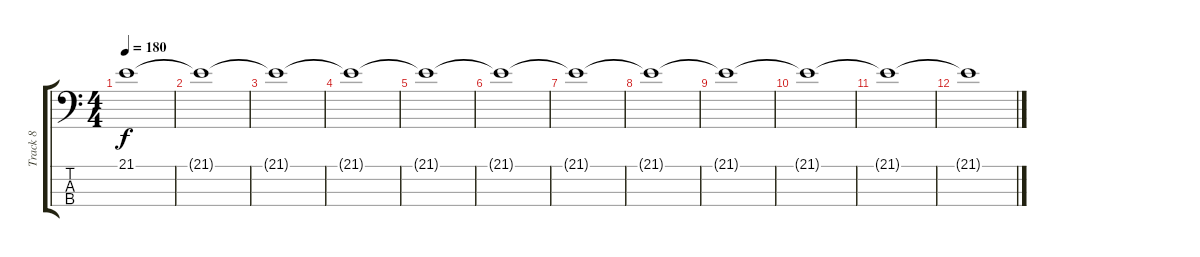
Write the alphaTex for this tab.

\track ("Track 8" "Track 8") {instrument synthbrass1}
\staff {score tabs}
\tuning (G2 D2 A1 E1) {hide}
\ts (4 4)
\tempo 180
\clef f4
\ks c
21.1{t}.1{dy f} |
21.1{t}.1 |
21.1{t}.1 |
21.1{t}.1 |
21.1{t}.1 |
21.1{t}.1 |
21.1{t}.1 |
21.1{t}.1 |
21.1{t}.1 |
21.1{t}.1 |
21.1{t}.1 |
21.1{t}.1
